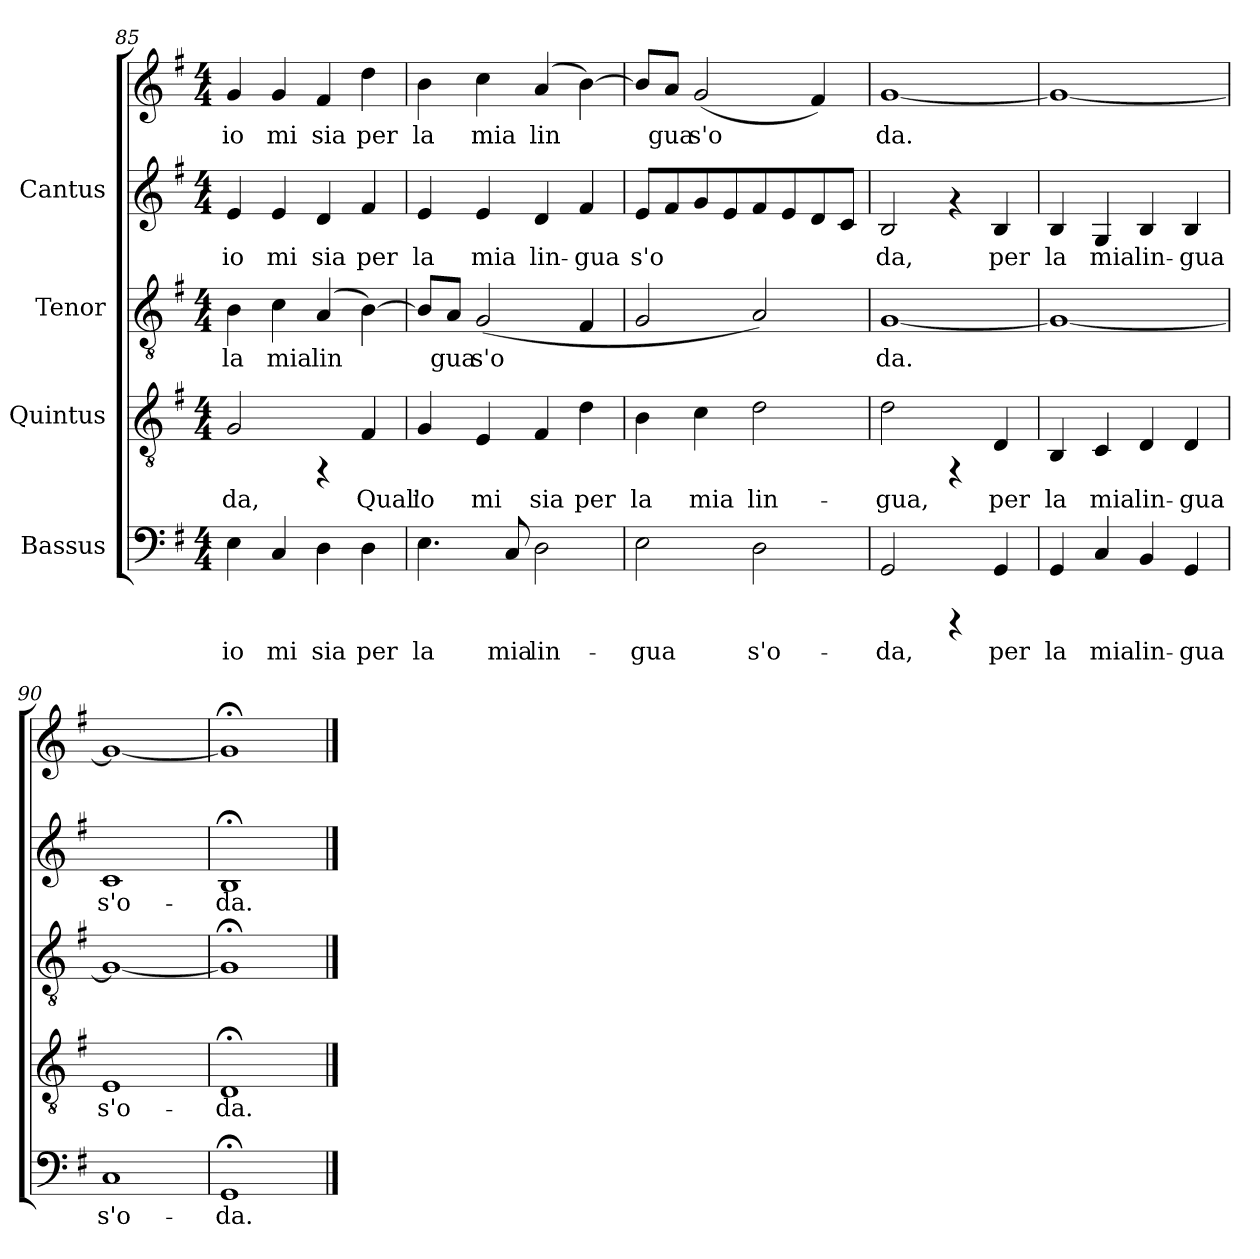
**kern	**text	**kern	**text	**kern	**text	**kern	**text	**kern	**text
*part4	*part4	*part3	*part3	*part2	*part2	*part1	*part1	*part1	*part1
*staff5	*staff5	*staff4	*staff4	*staff3	*staff3	*staff2	*staff2	*staff1	*staff1
*I"Bassus	*	*I"Quintus	*	*I"Tenor	*	*I"Cantus	*	*	*
*clefF4	*	*clefGv2	*	*clefGv2	*	*clefG2	*	*clefG2	*
*k[f#]	*	*k[f#]	*	*k[f#]	*	*k[f#]	*	*k[f#]	*
*G:	*	*G:	*	*G:	*	*G:	*	*G:	*
*M4/4	*	*M4/4	*	*M4/4	*	*M4/4	*	*M4/4	*
=85	=85	=85	=85	=85	=85	=85	=85	=85	=85
!	!LO:LY:b:cj	!	!LO:LY:b:cj	!	!LO:LY:b:cj	!	!LO:LY:b:cj	!	!LO:LY:b:cj
4E\	io	2G/	-da,	4B\	la	4e/	io	4g/	io
!	!LO:LY:b:cj	!	!	!	!LO:LY:b:cj	!	!LO:LY:b:cj	!	!LO:LY:b:cj
4C/	mi	.	.	4c\	mia	4e/	mi	4g/	mi
!	!LO:LY:b:cj	!	!	!	!LO:LY:b:cj	!	!LO:LY:b:cj	!	!LO:LY:b:cj
4D\	sia	4rFF	.	(<4A/	lin-	4d/	sia	4f#/	sia
!	!LO:LY:b:cj	!	!LO:LY:b:cj	!	!LO:LY:b:cj	!	!LO:LY:b:cj	!	!LO:LY:b:cj
4D\	per	4F#/	Qual'	[>4B\)	--	4f#/	per	4dd\	per
!!LO:LB:g=z
=86	=86	=86	=86	=86	=86	=86	=86	=86	=86
!	!LO:LY:b:cj	!	!LO:LY:b:cj	!	!LO:LY:b:cj	!	!LO:LY:b:cj	!	!LO:LY:b:cj
4.E\	la	4G/	io	8B/L]	-	4e/	-la	4b\	la
!	!	!	!	!	!LO:LY:b:cj	!	!	!	!
.	.	.	.	8A/J	gua	.	.	.	.
!	!	!	!LO:LY:b:cj	!	!LO:LY:b:cj	!	!LO:LY:b:cj	!	!LO:LY:b:cj
.	.	4E/	mi	(<2G/	s'o-	4e/	mia	4cc\	mia
!	!LO:LY:b:cj	!	!	!	!	!	!	!	!
8C/	mia	.	.	.	.	.	.	.	.
!	!LO:LY:b:cj	!	!LO:LY:b:cj	!	!	!	!LO:LY:b:cj	!	!LO:LY:b:cj
2D\	lin-	4F#/	sia	.	.	4d/	lin-	(<4a/	lin-
!	!	!	!LO:LY:b:cj	!	!LO:LY:b:cj	!	!LO:LY:b:cj	!	!LO:LY:b:cj
.	.	4d\	per	4F#/	--	4f#/	-gua	[>4b\)	--
=87	=87	=87	=87	=87	=87	=87	=87	=87	=87
!	!LO:LY:b:cj	!	!LO:LY:b:cj	!	!	!	!LO:LY:b:cj	!	!LO:LY:b:cj
2E\	-gua	4B\	la	2G/	.	8e/L	-s'o-	8b/L]	.
!	!	!	!	!	!	!	!LO:LY:b:cj	!	!LO:LY:b:cj
.	.	.	.	.	.	8f#/	--	8a/J	gua
!	!	!	!LO:LY:b:cj	!	!	!	!LO:LY:b:cj	!	!LO:LY:b:cj
.	.	4c\	mia	.	.	8g/	--	(<2g/	s'o-
!	!	!	!	!	!	!	!LO:LY:b:cj	!	!
.	.	.	.	.	.	8e/	--	.	.
!	!LO:LY:b:cj	!	!LO:LY:b:cj	!	!	!	!LO:LY:b:cj	!	!
2D\	s'o-	2d\	lin-	2A/)	.	8f#/	--	.	.
!	!	!	!	!	!	!	!LO:LY:b:cj	!	!
.	.	.	.	.	.	8e/	--	.	.
!	!	!	!	!	!	!	!LO:LY:b:cj	!	!LO:LY:b:cj
.	.	.	.	.	.	8d/	--	4f#/)	--
!	!	!	!	!	!	!	!LO:LY:b:cj	!	!
.	.	.	.	.	.	8c/J	--	.	.
=88	=88	=88	=88	=88	=88	=88	=88	=88	=88
!	!LO:LY:b:cj	!	!LO:LY:b:cj	!	!LO:LY:b:cj	!	!LO:LY:b:cj	!	!LO:LY:b:cj
2GG/	-da,	2d\	-gua,	[<1G	-da.	2B/	da,	[<1g	-da.
4rCCC	.	4rFF	.	.	.	4rf	.	.	.
!	!LO:LY:b:cj	!	!LO:LY:b:cj	!	!	!	!LO:LY:b:cj	!	!
4GG/	per	4D/	per	.	.	4B/	per	.	.
=89	=89	=89	=89	=89	=89	=89	=89	=89	=89
!	!LO:LY:b:cj	!	!LO:LY:b:cj	!	!	!	!LO:LY:b:cj	!	!
4GG/	la	4BB/	la	1G_<	.	4B/	la	1g_<	.
!	!LO:LY:b:cj	!	!LO:LY:b:cj	!	!	!	!LO:LY:b:cj	!	!
4C/	mia	4C/	mia	.	.	4G/	mia	.	.
!	!LO:LY:b:cj	!	!LO:LY:b:cj	!	!	!	!LO:LY:b:cj	!	!
4BB/	lin-	4D/	lin-	.	.	4B/	lin-	.	.
!	!LO:LY:b:cj	!	!LO:LY:b:cj	!	!	!	!LO:LY:b:cj	!	!
4GG/	-gua	4D/	-gua	.	.	4B/	-gua	.	.
=90	=90	=90	=90	=90	=90	=90	=90	=90	=90
!	!LO:LY:b:cj	!	!LO:LY:b:cj	!	!	!	!LO:LY:b:cj	!	!
1C	s'o-	1E	s'o-	1G_<	.	1c	s'o-	1g_<	.
=91	=91	=91	=91	=91	=91	=91	=91	=91	=91
!	!LO:LY:b:cj	!	!LO:LY:b:cj	!	!	!	!LO:LY:b:cj	!	!
1GG;<	-da.	1D;<	-da.	1G;<]	.	1B;<	-da.	1g;<]	.
==	==	==	==	==	==	==	==	==	==
*-	*-	*-	*-	*-	*-	*-	*-	*-	*-
